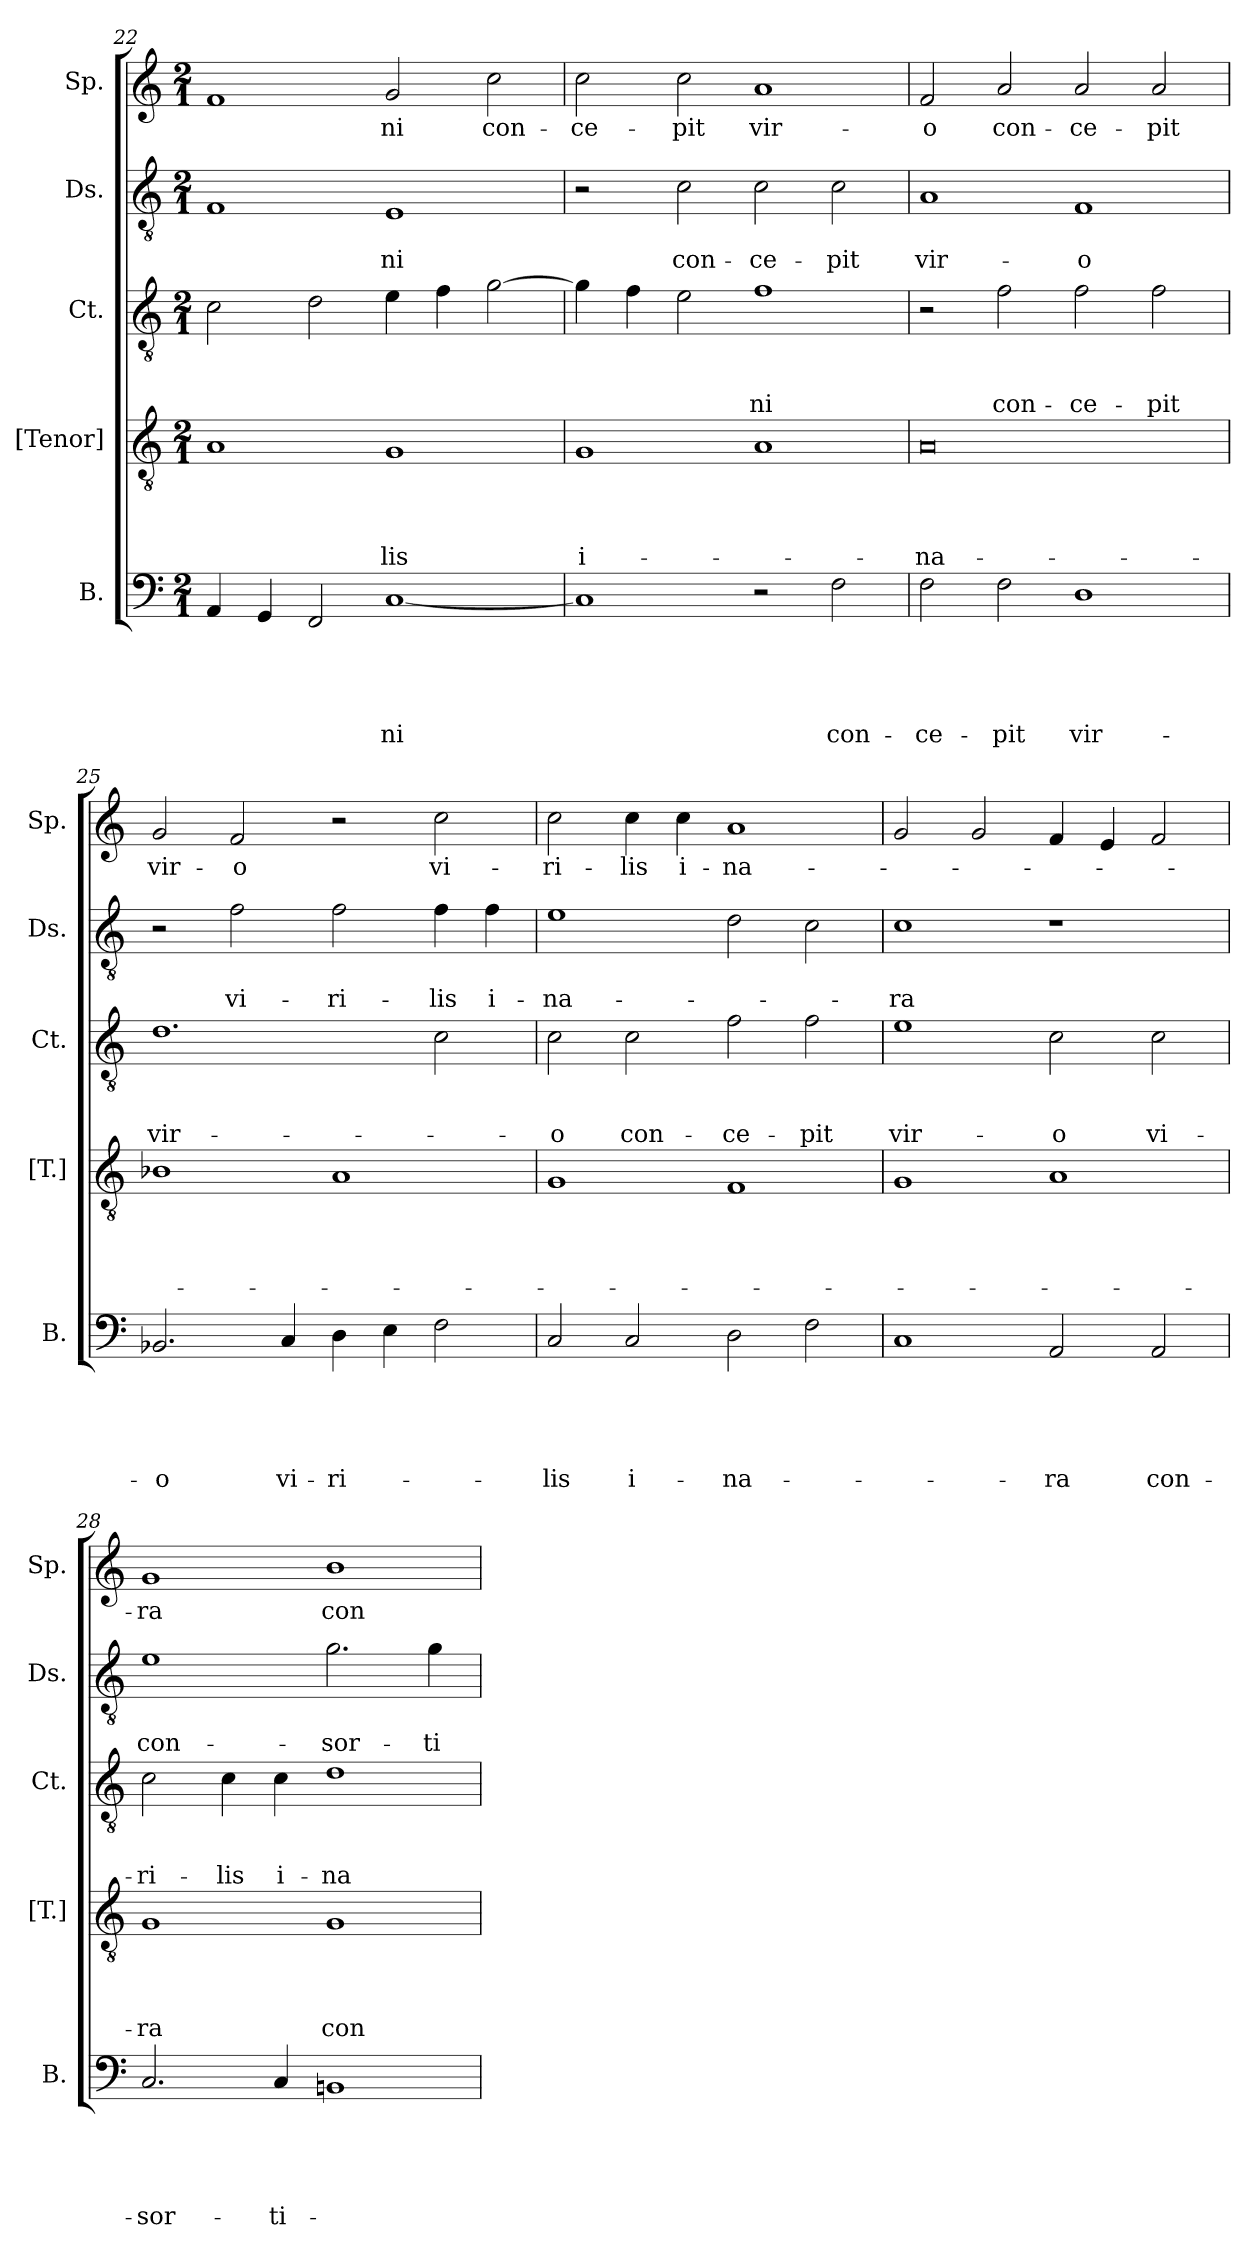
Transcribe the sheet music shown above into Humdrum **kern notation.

**kern	**text	**text	**text	**text	**text	**kern	**text	**text	**text	**text	**kern	**text	**text	**text	**kern	**text	**text	**kern	**text
*part5	*part5	*part5	*part5	*part5	*part5	*part4	*part4	*part4	*part4	*part4	*part3	*part3	*part3	*part3	*part2	*part2	*part2	*part1	*part1
*staff5	*staff5	*staff5	*staff5	*staff5	*staff5	*staff4	*staff4	*staff4	*staff4	*staff4	*staff3	*staff3	*staff3	*staff3	*staff2	*staff2	*staff2	*staff1	*staff1
*I"B.	*	*	*	*	*	*I"[Tenor]	*	*	*	*	*I"Ct.	*	*	*	*I"Ds.	*	*	*I"Sp.	*
*I'B.	*	*	*	*	*	*I'[T.]	*	*	*	*	*I'Ct.	*	*	*	*I'Ds.	*	*	*I'Sp.	*
*clefF4	*	*	*	*	*	*clefGv2	*	*	*	*	*clefGv2	*	*	*	*clefGv2	*	*	*clefG2	*
*k[]	*	*	*	*	*	*k[]	*	*	*	*	*k[]	*	*	*	*k[]	*	*	*k[]	*
*C:	*	*	*	*	*	*C:	*	*	*	*	*C:	*	*	*	*C:	*	*	*C:	*
*M2/1	*	*	*	*	*	*M2/1	*	*	*	*	*M2/1	*	*	*	*M2/1	*	*	*M2/1	*
=22	=22	=22	=22	=22	=22	=22	=22	=22	=22	=22	=22	=22	=22	=22	=22	=22	=22	=22	=22
4AA/	.	.	.	.	.	1A	.	.	.	.	2c\	.	.	.	1F	.	.	1f	.
4GG/	.	.	.	.	.	.	.	.	.	.	.	.	.	.	.	.	.	.	.
2FF/	.	.	.	.	.	.	.	.	.	.	2d\	.	.	.	.	.	.	.	.
!	!	!	!	!	!LO:LY:b	!	!	!	!	!LO:LY:b	!	!	!	!	!	!	!LO:LY:b	!	!LO:LY:b
[<1C	.	.	.	.	-ni	1G	.	.	.	-lis	4e\	.	.	.	1E	.	-ni	2g/	-ni
.	.	.	.	.	.	.	.	.	.	.	4f\	.	.	.	.	.	.	.	.
!	!	!	!	!	!	!	!	!	!	!	!	!	!	!	!	!	!	!	!LO:LY:b
.	.	.	.	.	.	.	.	.	.	.	[>2g\	.	.	.	.	.	.	2cc\	con-
=23	=23	=23	=23	=23	=23	=23	=23	=23	=23	=23	=23	=23	=23	=23	=23	=23	=23	=23	=23
!	!	!	!	!	!	!	!	!	!	!LO:LY:b	!	!	!	!	!	!	!	!	!LO:LY:b
1C]	.	.	.	.	.	1G	.	.	.	i-	4g\]	.	.	.	2r	.	.	2cc\	-ce-
.	.	.	.	.	.	.	.	.	.	.	4f\	.	.	.	.	.	.	.	.
!	!	!	!	!	!	!	!	!	!	!	!	!	!	!	!	!	!LO:LY:b	!	!LO:LY:b
.	.	.	.	.	.	.	.	.	.	.	2e\	.	.	.	2c\	.	con-	2cc\	-pit
!	!	!	!	!	!	!	!	!	!	!	!	!	!	!LO:LY:b	!	!	!LO:LY:b	!	!LO:LY:b
2r	.	.	.	.	.	1A	.	.	.	.	1f	.	.	-ni	2c\	.	-ce-	1a	vir-
!	!	!	!	!	!LO:LY:b	!	!	!	!	!	!	!	!	!	!	!	!LO:LY:b	!	!
2F\	.	.	.	.	con-	.	.	.	.	.	.	.	.	.	2c\	.	-pit	.	.
=24	=24	=24	=24	=24	=24	=24	=24	=24	=24	=24	=24	=24	=24	=24	=24	=24	=24	=24	=24
!	!	!	!	!	!LO:LY:b	!	!	!	!	!LO:LY:b	!	!	!	!	!	!	!LO:LY:b	!	!LO:LY:b
2F\	.	.	.	.	-ce-	0A	.	.	.	-na-	2r	.	.	.	1A	.	vir-	2f/	-o
!	!	!	!	!	!LO:LY:b	!	!	!	!	!	!	!	!	!LO:LY:b	!	!	!	!	!LO:LY:b
2F\	.	.	.	.	-pit	.	.	.	.	.	2f\	.	.	con-	.	.	.	2a/	con-
!	!	!	!	!	!LO:LY:b	!	!	!	!	!	!	!	!	!LO:LY:b	!	!	!LO:LY:b	!	!LO:LY:b
1D	.	.	.	.	vir-	.	.	.	.	.	2f\	.	.	-ce-	1F	.	-o	2a/	-ce-
!	!	!	!	!	!	!	!	!	!	!	!	!	!	!LO:LY:b	!	!	!	!	!LO:LY:b
.	.	.	.	.	.	.	.	.	.	.	2f\	.	.	-pit	.	.	.	2a/	-pit
!!LO:LB:g=z
=25	=25	=25	=25	=25	=25	=25	=25	=25	=25	=25	=25	=25	=25	=25	=25	=25	=25	=25	=25
!	!	!	!	!	!LO:LY:b	!	!	!	!	!	!	!	!	!LO:LY:b	!	!	!	!	!LO:LY:b
2.BB-X/	.	.	.	.	-o	1B-X	.	.	.	.	1.d	.	.	vir-	2r	.	.	2g/	vir-
!	!	!	!	!	!	!	!	!	!	!	!	!	!	!	!	!	!LO:LY:b	!	!LO:LY:b
.	.	.	.	.	.	.	.	.	.	.	.	.	.	.	2f\	.	vi-	2f/	-o
!	!	!	!	!	!LO:LY:b	!	!	!	!	!	!	!	!	!	!	!	!	!	!
4C/	.	.	.	.	vi-	.	.	.	.	.	.	.	.	.	.	.	.	.	.
!	!	!	!	!	!LO:LY:b	!	!	!	!	!	!	!	!	!	!	!	!LO:LY:b	!	!
4D\	.	.	.	.	-ri-	1A	.	.	.	.	.	.	.	.	2f\	.	-ri-	2r	.
4E\	.	.	.	.	.	.	.	.	.	.	.	.	.	.	.	.	.	.	.
!	!	!	!	!	!	!	!	!	!	!	!	!	!	!	!	!	!LO:LY:b	!	!LO:LY:b
2F\	.	.	.	.	.	.	.	.	.	.	2c\	.	.	.	4f\	.	-lis	2cc\	vi-
!	!	!	!	!	!	!	!	!	!	!	!	!	!	!	!	!	!LO:LY:b	!	!
.	.	.	.	.	.	.	.	.	.	.	.	.	.	.	4f\	.	i-	.	.
=26	=26	=26	=26	=26	=26	=26	=26	=26	=26	=26	=26	=26	=26	=26	=26	=26	=26	=26	=26
!	!	!	!	!	!LO:LY:b	!	!	!	!	!	!	!	!	!LO:LY:b	!	!	!LO:LY:b	!	!LO:LY:b
2C/	.	.	.	.	-lis	1G	.	.	.	.	2c\	.	.	-o	1e	.	-na-	2cc\	-ri-
!	!	!	!	!	!LO:LY:b	!	!	!	!	!	!	!	!	!LO:LY:b	!	!	!	!	!LO:LY:b
2C/	.	.	.	.	i-	.	.	.	.	.	2c\	.	.	con-	.	.	.	4cc\	-lis
!	!	!	!	!	!	!	!	!	!	!	!	!	!	!	!	!	!	!	!LO:LY:b
.	.	.	.	.	.	.	.	.	.	.	.	.	.	.	.	.	.	4cc\	i-
!	!	!	!	!	!LO:LY:b	!	!	!	!	!	!	!	!	!LO:LY:b	!	!	!	!	!LO:LY:b
2D\	.	.	.	.	-na-	1F	.	.	.	.	2f\	.	.	-ce-	2d\	.	.	1a	-na-
!	!	!	!	!	!	!	!	!	!	!	!	!	!	!LO:LY:b	!	!	!	!	!
2F\	.	.	.	.	.	.	.	.	.	.	2f\	.	.	-pit	2c\	.	.	.	.
=27	=27	=27	=27	=27	=27	=27	=27	=27	=27	=27	=27	=27	=27	=27	=27	=27	=27	=27	=27
!	!	!	!	!	!	!	!	!	!	!	!	!	!	!LO:LY:b	!	!	!LO:LY:b	!	!
1C	.	.	.	.	.	1G	.	.	.	.	1e	.	.	vir-	1c	.	-ra	2g/	.
.	.	.	.	.	.	.	.	.	.	.	.	.	.	.	.	.	.	2g/	.
!	!	!	!	!	!LO:LY:b	!	!	!	!	!	!	!	!	!LO:LY:b	!	!	!	!	!
2AA/	.	.	.	.	-ra	1A	.	.	.	.	2c\	.	.	-o	1r	.	.	4f/	.
.	.	.	.	.	.	.	.	.	.	.	.	.	.	.	.	.	.	4e/	.
!	!	!	!	!	!LO:LY:b	!	!	!	!	!	!	!	!	!LO:LY:b	!	!	!	!	!
2AA/	.	.	.	.	con-	.	.	.	.	.	2c\	.	.	vi-	.	.	.	2f/	.
=28	=28	=28	=28	=28	=28	=28	=28	=28	=28	=28	=28	=28	=28	=28	=28	=28	=28	=28	=28
!	!	!	!	!	!LO:LY:b	!	!	!	!	!LO:LY:b	!	!	!	!LO:LY:b	!	!	!LO:LY:b	!	!LO:LY:b
2.C/	.	.	.	.	-sor-	1G	.	.	.	-ra	2c\	.	.	-ri-	1e	.	con-	1g	-ra
!	!	!	!	!	!	!	!	!	!	!	!	!	!	!LO:LY:b	!	!	!	!	!
.	.	.	.	.	.	.	.	.	.	.	4c\	.	.	-lis	.	.	.	.	.
!	!	!	!	!	!LO:LY:b	!	!	!	!	!	!	!	!	!LO:LY:b	!	!	!	!	!
4C/	.	.	.	.	-ti-	.	.	.	.	.	4c\	.	.	i-	.	.	.	.	.
!	!	!	!	!	!	!	!	!	!	!LO:LY:b	!	!	!	!LO:LY:b:rj	!	!	!LO:LY:b	!	!LO:LY:b
1BBn	.	.	.	.	.	1G	.	.	.	con-	1d	.	.	-na-	2.g\	.	-sor-	1b	con-
!	!	!	!	!	!	!	!	!	!	!	!	!	!	!	!	!	!LO:LY:b	!	!
.	.	.	.	.	.	.	.	.	.	.	.	.	.	.	4g\	.	-ti-	.	.
=	=	=	=	=	=	=	=	=	=	=	=	=	=	=	=	=	=	=	=
*-	*-	*-	*-	*-	*-	*-	*-	*-	*-	*-	*-	*-	*-	*-	*-	*-	*-	*-	*-
